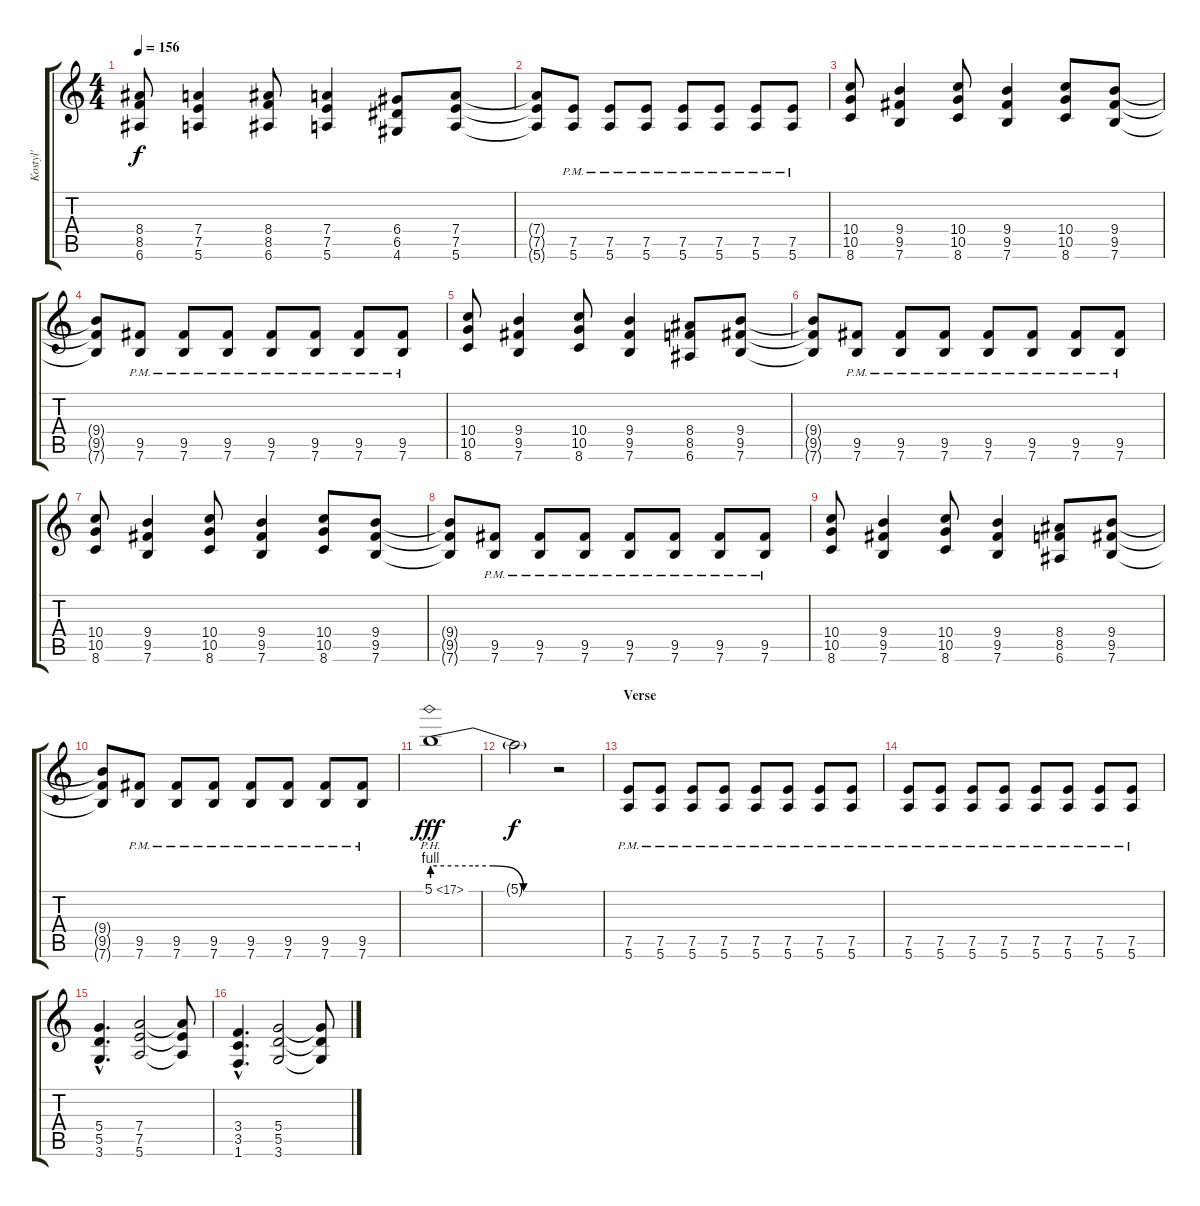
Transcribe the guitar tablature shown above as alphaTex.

\track ("Kostyl'" "Kostyl'") {instrument distortionguitar}
\staff {score tabs}
\tuning (E4 B3 G3 D3 A2 E2) {hide}
\ts (4 4)
\tempo 156
\clef g2
\ks c
(8.4 8.5 6.6).8{dy f} (7.4 7.5 5.6).4 (8.4 8.5 6.6).8 (7.4 7.5 5.6).4 (6.4 6.5 4.6).8 (7.4 7.5 5.6).8 |
(7.4{t} 7.5{t} 5.6{t}).8 (7.5{pm} 5.6{pm}).8 (7.5{pm} 5.6{pm}).8 (7.5{pm} 5.6{pm}).8 (7.5{pm} 5.6{pm}).8 (7.5{pm} 5.6{pm}).8 (7.5{pm} 5.6{pm}).8 (7.5{pm} 5.6{pm}).8 |
(10.4 10.5 8.6).8 (9.4 9.5 7.6).4 (10.4 10.5 8.6).8 (9.4 9.5 7.6).4 (10.4 10.5 8.6).8 (9.4 9.5 7.6).8 |
(9.4{t} 9.5{t} 7.6{t}).8 (9.5{pm} 7.6{pm}).8 (9.5{pm} 7.6{pm}).8 (9.5{pm} 7.6{pm}).8 (9.5{pm} 7.6{pm}).8 (9.5{pm} 7.6{pm}).8 (9.5{pm} 7.6{pm}).8 (9.5{pm} 7.6{pm}).8 |
(10.4 10.5 8.6).8 (9.4 9.5 7.6).4 (10.4 10.5 8.6).8 (9.4 9.5 7.6).4 (8.4 8.5 6.6).8 (9.4 9.5 7.6).8 |
(9.4{t} 9.5{t} 7.6{t}).8 (9.5{pm} 7.6{pm}).8 (9.5{pm} 7.6{pm}).8 (9.5{pm} 7.6{pm}).8 (9.5{pm} 7.6{pm}).8 (9.5{pm} 7.6{pm}).8 (9.5{pm} 7.6{pm}).8 (9.5{pm} 7.6{pm}).8 |
(10.4 10.5 8.6).8 (9.4 9.5 7.6).4 (10.4 10.5 8.6).8 (9.4 9.5 7.6).4 (10.4 10.5 8.6).8 (9.4 9.5 7.6).8 |
(9.4{t} 9.5{t} 7.6{t}).8 (9.5{pm} 7.6{pm}).8 (9.5{pm} 7.6{pm}).8 (9.5{pm} 7.6{pm}).8 (9.5{pm} 7.6{pm}).8 (9.5{pm} 7.6{pm}).8 (9.5{pm} 7.6{pm}).8 (9.5{pm} 7.6{pm}).8 |
(10.4 10.5 8.6).8 (9.4 9.5 7.6).4 (10.4 10.5 8.6).8 (9.4 9.5 7.6).4 (8.4 8.5 6.6).8 (9.4 9.5 7.6).8 |
(9.4{t} 9.5{t} 7.6{t}).8 (9.5{pm} 7.6{pm}).8 (9.5{pm} 7.6{pm}).8 (9.5{pm} 7.6{pm}).8 (9.5{pm} 7.6{pm}).8 (9.5{pm} 7.6{pm}).8 (9.5{pm} 7.6{pm}).8 (9.5{pm} 7.6{pm}).8 |
5.1{be (custom 0 4 20 4 30 4 45 0 60 0) ph 12}.1{dy fff balance 2} |
5.1{t}.2{dy f} r.2 |
\section ("" "Verse")
(7.5{pm} 5.6{pm}).8{balance 5} (7.5{pm} 5.6{pm}).8 (7.5{pm} 5.6{pm}).8 (7.5{pm} 5.6{pm}).8 (7.5{pm} 5.6{pm}).8 (7.5{pm} 5.6{pm}).8 (7.5{pm} 5.6{pm}).8 (7.5{pm} 5.6{pm}).8 |
(7.5{pm} 5.6{pm}).8 (7.5{pm} 5.6{pm}).8 (7.5{pm} 5.6{pm}).8 (7.5{pm} 5.6{pm}).8 (7.5{pm} 5.6{pm}).8 (7.5{pm} 5.6{pm}).8 (7.5{pm} 5.6{pm}).8 (7.5{pm} 5.6{pm}).8 |
(5.4{hac} 5.5{hac} 3.6{hac}).4{d} (7.4 7.5 5.6).2 (7.4{t} 7.5{t} 5.6{t}).8 |
(3.4{hac} 3.5{hac} 1.6{hac}).4{d} (5.4 5.5 3.6).2 (5.4{t} 5.5{t} 3.6{t}).8
